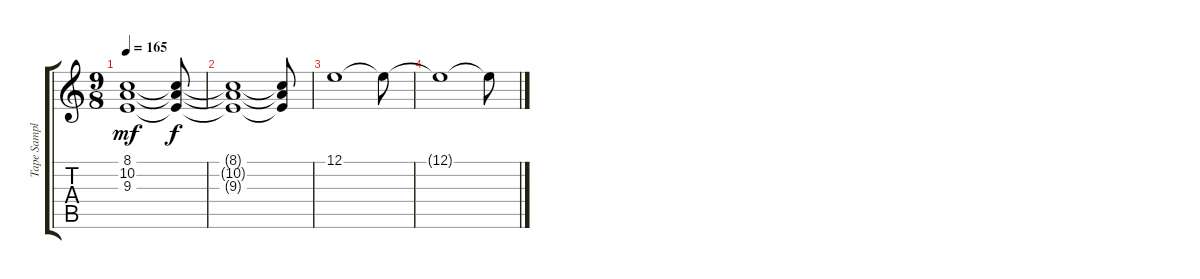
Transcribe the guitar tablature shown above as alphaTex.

\track ("Tape Sampler Keyboard [Choir]" "Tape Sampl") {instrument choiraahs}
\staff {score tabs}
\tuning (E4 B3 G3 D3 A2 E2) {hide}
\ts (9 8)
\tempo 165
\clef g2
\ks c
(8.1 10.2 9.3).1{dy mf} (8.1{t} 10.2{t} 9.3{t}).8{dy f} |
(8.1{t} 10.2{t} 9.3{t}).1 (8.1{t} 10.2{t} 9.3{t}).8 |
12.1.1 12.1{t}.8 |
12.1{t}.1 12.1{t}.8
